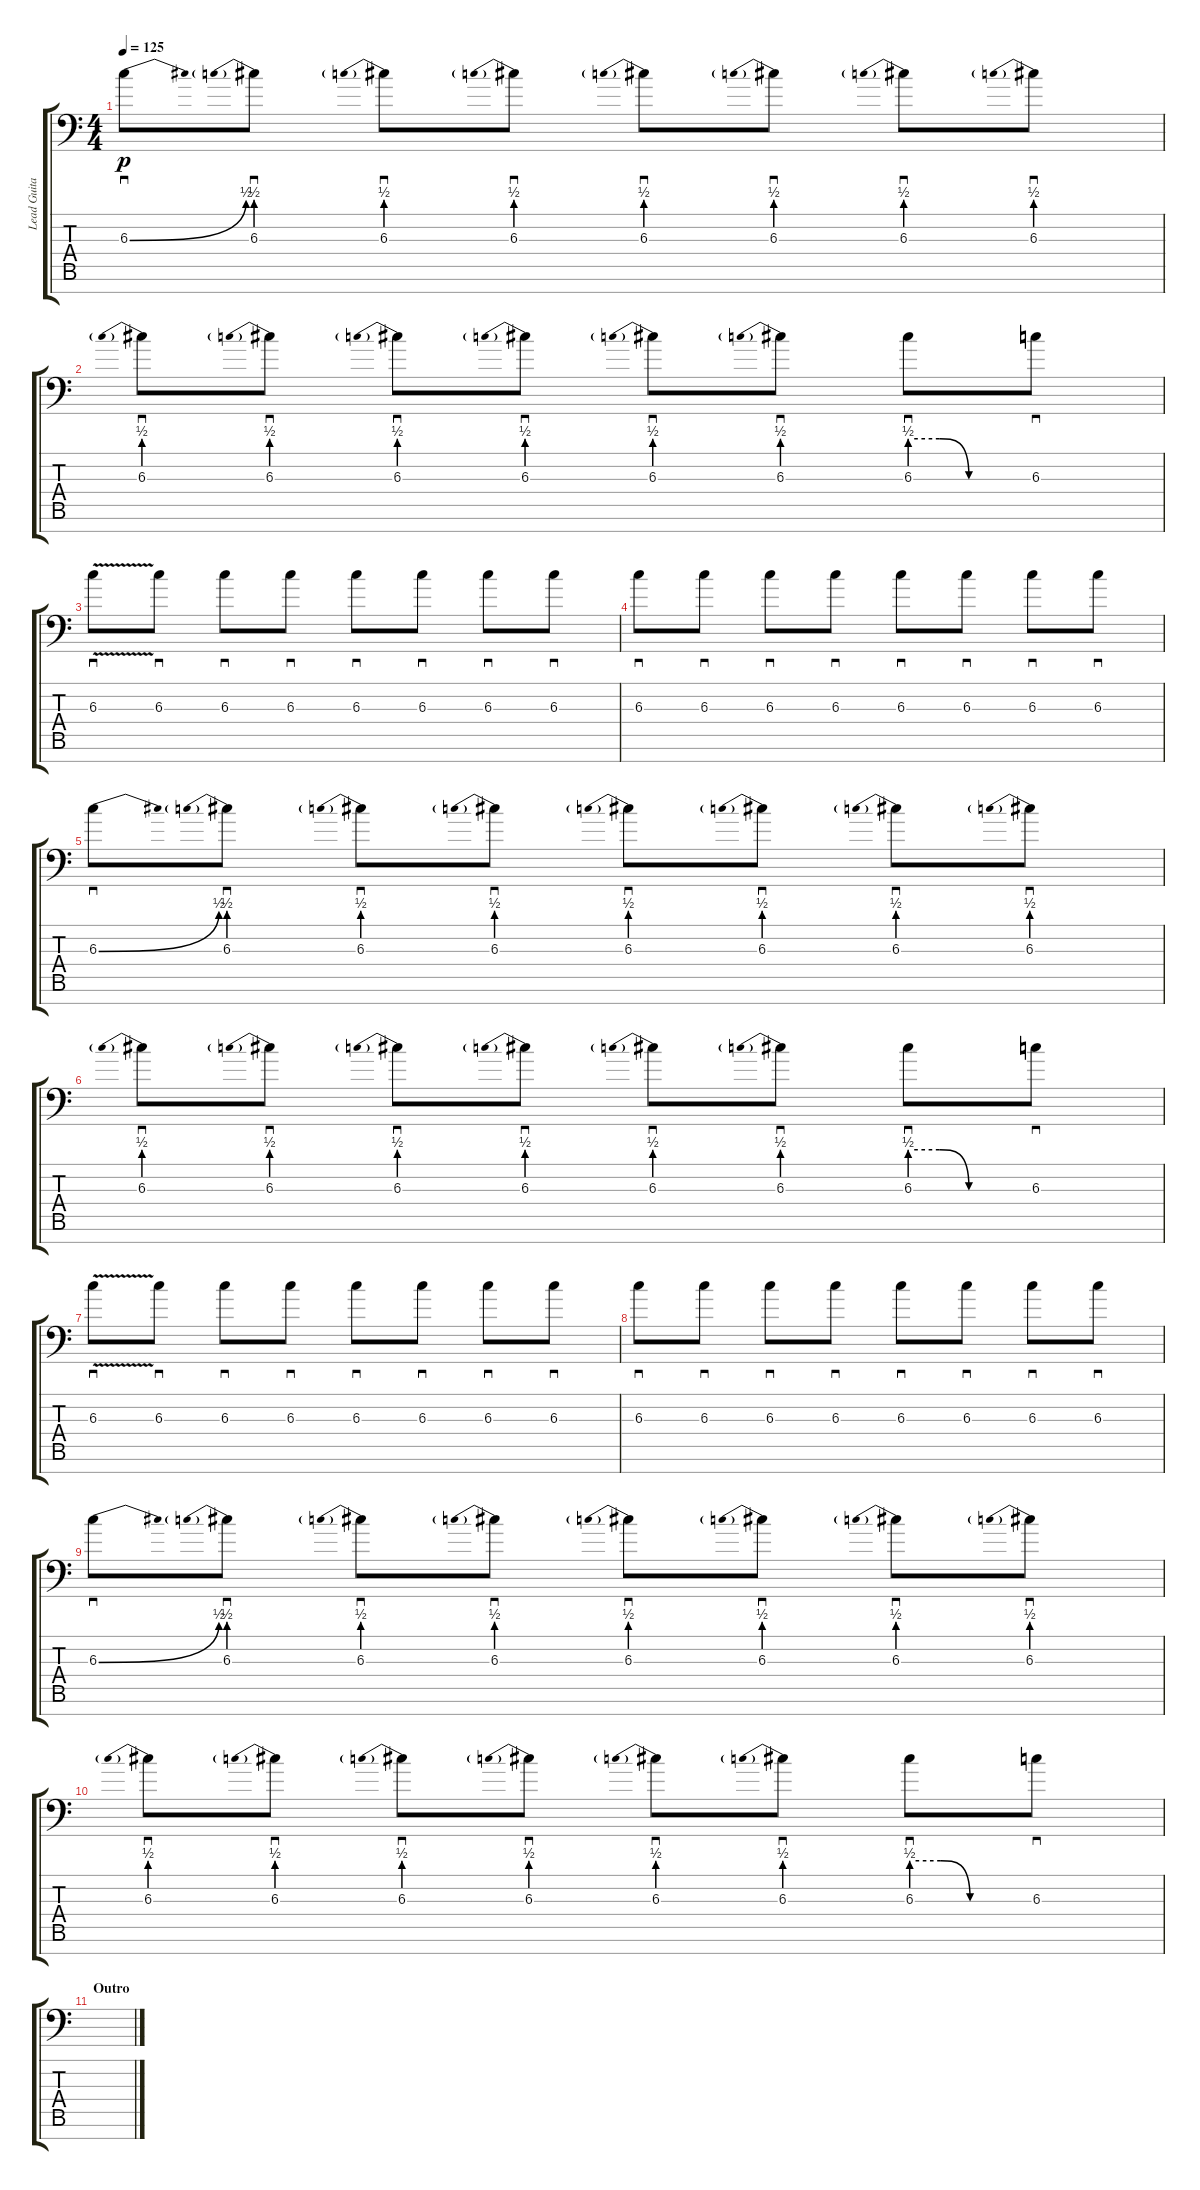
\track ("Lead Guitar" "Lead Guita") {instrument distortionguitar}
\staff {score tabs}
\tuning (Eb4 Bb3 Gb3 Db3 Ab2 Eb2 Ab1) {hide}
\ts (4 4)
\tempo 125
\clef f4
\ks c
6.3{be (bend 0 0 60 2)}.8{sd dy p} 6.3{be (prebend 0 2 60 2)}.8{sd} 6.3{be (prebend 0 2 60 2)}.8{sd} 6.3{be (prebend 0 2 60 2)}.8{sd} 6.3{be (prebend 0 2 60 2)}.8{sd} 6.3{be (prebend 0 2 60 2)}.8{sd} 6.3{be (prebend 0 2 60 2)}.8{sd} 6.3{be (prebend 0 2 60 2)}.8{sd} |
6.3{be (prebend 0 2 60 2)}.8{sd} 6.3{be (prebend 0 2 60 2)}.8{sd} 6.3{be (prebend 0 2 60 2)}.8{sd} 6.3{be (prebend 0 2 60 2)}.8{sd} 6.3{be (prebend 0 2 60 2)}.8{sd} 6.3{be (prebend 0 2 60 2)}.8{sd} 6.3{be (custom 0 2 15 2 30 0 60 0)}.8{sd} 6.3.8{sd} |
6.3{v}.8{sd} 6.3.8{sd} 6.3.8{sd} 6.3.8{sd} 6.3.8{sd} 6.3.8{sd} 6.3.8{sd} 6.3.8{sd} |
6.3.8{sd} 6.3.8{sd} 6.3.8{sd} 6.3.8{sd} 6.3.8{sd} 6.3.8{sd} 6.3.8{sd} 6.3.8{sd} |
6.3{be (bend 0 0 60 2)}.8{sd} 6.3{be (prebend 0 2 60 2)}.8{sd} 6.3{be (prebend 0 2 60 2)}.8{sd} 6.3{be (prebend 0 2 60 2)}.8{sd} 6.3{be (prebend 0 2 60 2)}.8{sd} 6.3{be (prebend 0 2 60 2)}.8{sd} 6.3{be (prebend 0 2 60 2)}.8{sd} 6.3{be (prebend 0 2 60 2)}.8{sd} |
6.3{be (prebend 0 2 60 2)}.8{sd} 6.3{be (prebend 0 2 60 2)}.8{sd} 6.3{be (prebend 0 2 60 2)}.8{sd} 6.3{be (prebend 0 2 60 2)}.8{sd} 6.3{be (prebend 0 2 60 2)}.8{sd} 6.3{be (prebend 0 2 60 2)}.8{sd} 6.3{be (custom 0 2 15 2 30 0 60 0)}.8{sd} 6.3.8{sd} |
6.3{v}.8{sd} 6.3.8{sd} 6.3.8{sd} 6.3.8{sd} 6.3.8{sd} 6.3.8{sd} 6.3.8{sd} 6.3.8{sd} |
6.3.8{sd} 6.3.8{sd} 6.3.8{sd} 6.3.8{sd} 6.3.8{sd} 6.3.8{sd} 6.3.8{sd} 6.3.8{sd} |
6.3{be (bend 0 0 60 2)}.8{sd} 6.3{be (prebend 0 2 60 2)}.8{sd} 6.3{be (prebend 0 2 60 2)}.8{sd} 6.3{be (prebend 0 2 60 2)}.8{sd} 6.3{be (prebend 0 2 60 2)}.8{sd} 6.3{be (prebend 0 2 60 2)}.8{sd} 6.3{be (prebend 0 2 60 2)}.8{sd} 6.3{be (prebend 0 2 60 2)}.8{sd} |
6.3{be (prebend 0 2 60 2)}.8{sd} 6.3{be (prebend 0 2 60 2)}.8{sd} 6.3{be (prebend 0 2 60 2)}.8{sd} 6.3{be (prebend 0 2 60 2)}.8{sd} 6.3{be (prebend 0 2 60 2)}.8{sd} 6.3{be (prebend 0 2 60 2)}.8{sd} 6.3{be (custom 0 2 15 2 30 0 60 0)}.8{sd} 6.3.8{sd} |
\section ("" "Outro")
